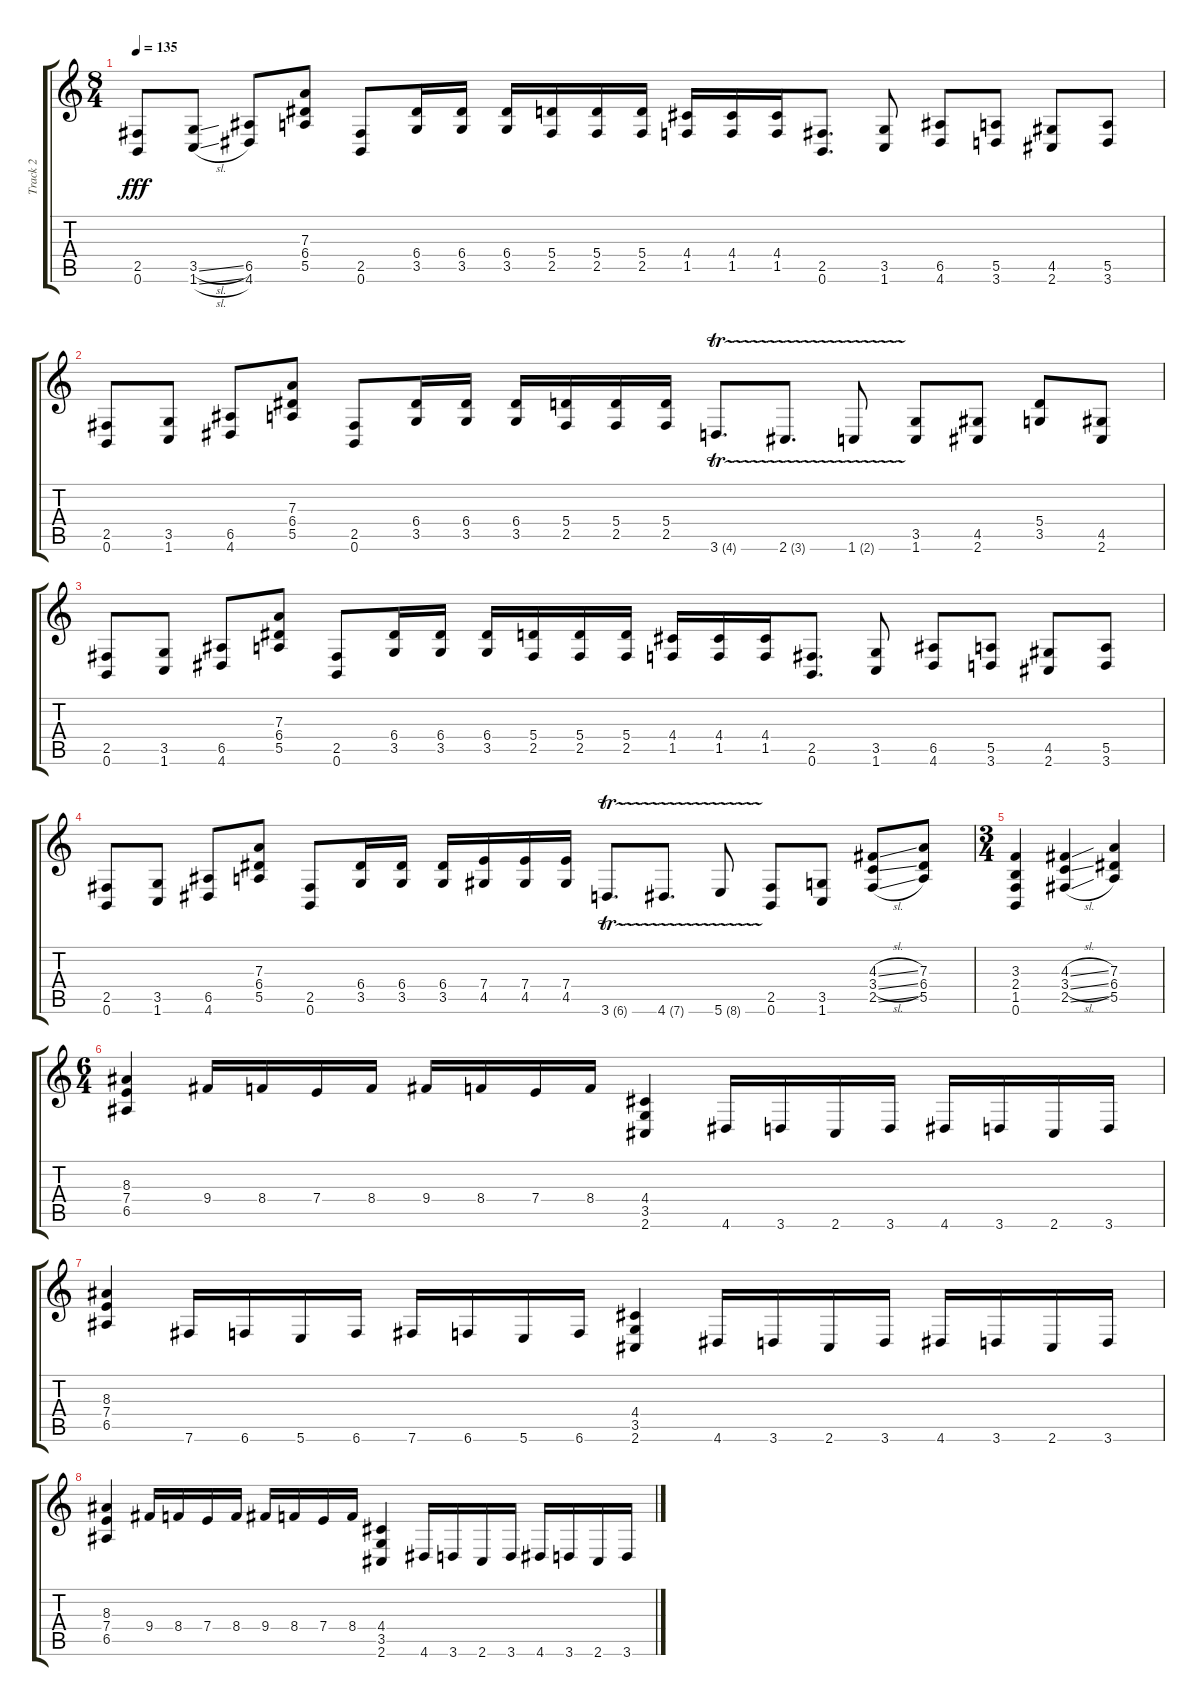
\track ("Track 2" "Track 2") {instrument distortionguitar}
\staff {score tabs}
\tuning (B3 Gb3 D3 A2 E2 B1) {hide}
\ts (8 4)
\tempo 135
\clef g2
\ks c
(2.5 0.6).8{dy fff} (3.5{sl} 1.6{sl}).8 (6.5 4.6).8 (7.3 6.4 5.5).8 (2.5 0.6).8 (6.4 3.5).16 (6.4 3.5).16 (6.4 3.5).16 (5.4 2.5).16 (5.4 2.5).16 (5.4 2.5).16 (4.4 1.5).16 (4.4 1.5).16 (4.4 1.5).16 (2.5 0.6).8{d} (3.5 1.6).8 (6.5 4.6).8 (5.5 3.6).8 (4.5 2.6).8 (5.5 3.6).8 |
(2.5 0.6).8 (3.5 1.6).8 (6.5 4.6).8 (7.3 6.4 5.5).8 (2.5 0.6).8 (6.4 3.5).16 (6.4 3.5).16 (6.4 3.5).16 (5.4 2.5).16 (5.4 2.5).16 (5.4 2.5).16 3.6{tr (4 16)}.8{d} 2.6{tr (3 16)}.8{d} 1.6{tr (2 16)}.8 (3.5 1.6).8 (4.5 2.6).8 (5.4 3.5).8 (4.5 2.6).8 |
(2.5 0.6).8 (3.5 1.6).8 (6.5 4.6).8 (7.3 6.4 5.5).8 (2.5 0.6).8 (6.4 3.5).16 (6.4 3.5).16 (6.4 3.5).16 (5.4 2.5).16 (5.4 2.5).16 (5.4 2.5).16 (4.4 1.5).16 (4.4 1.5).16 (4.4 1.5).16 (2.5 0.6).8{d} (3.5 1.6).8 (6.5 4.6).8 (5.5 3.6).8 (4.5 2.6).8 (5.5 3.6).8 |
(2.5 0.6).8 (3.5 1.6).8 (6.5 4.6).8 (7.3 6.4 5.5).8 (2.5 0.6).8 (6.4 3.5).16 (6.4 3.5).16 (6.4 3.5).16 (7.4 4.5).16 (7.4 4.5).16 (7.4 4.5).16 3.6{tr (6 16)}.8{d} 4.6{tr (7 16)}.8{d} 5.6{tr (8 16)}.8 (2.5 0.6).8 (3.5 1.6).8 (4.3{sl} 3.4{sl} 2.5{sl}).8 (7.3 6.4 5.5).8 |
\ts (3 4)
(3.3 2.4 1.5 0.6).4 (4.3{sl} 3.4{sl} 2.5{sl}).4 (7.3 6.4 5.5).4 |
\ts (6 4)
(8.3 7.4 6.5).4 9.4.16 8.4.16 7.4.16 8.4.16 9.4.16 8.4.16 7.4.16 8.4.16 (4.4 3.5 2.6).4 4.6.16 3.6.16 2.6.16 3.6.16 4.6.16 3.6.16 2.6.16 3.6.16 |
(8.3 7.4 6.5).4 7.6.16 6.6.16 5.6.16 6.6.16 7.6.16 6.6.16 5.6.16 6.6.16 (4.4 3.5 2.6).4 4.6.16 3.6.16 2.6.16 3.6.16 4.6.16 3.6.16 2.6.16 3.6.16 |
(8.3 7.4 6.5).4 9.4.16 8.4.16 7.4.16 8.4.16 9.4.16 8.4.16 7.4.16 8.4.16 (4.4 3.5 2.6).4 4.6.16 3.6.16 2.6.16 3.6.16 4.6.16 3.6.16 2.6.16 3.6.16
